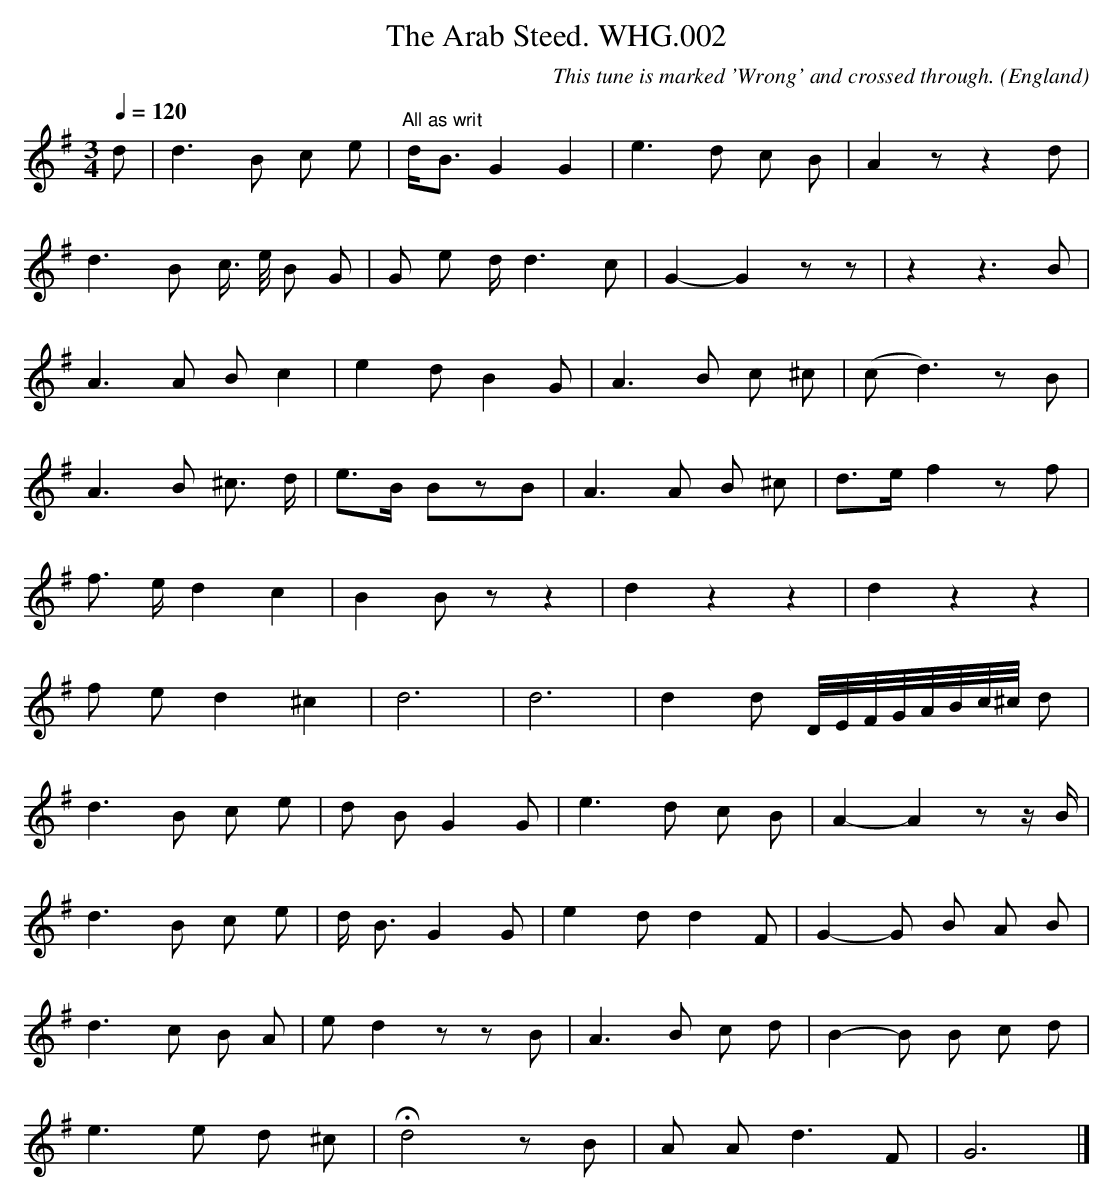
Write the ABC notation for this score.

X:1
T:Arab Steed. WHG.002, The
O:England
C:This tune is marked 'Wrong' and crossed through.
M:3/4
L:1/8
Q:1/4=120
K:G
d|d3 B c e|"^All as writ"d<B G2G2|e3 d c B|A2z z2d|
d3B c3/4 e/4 B G|G e d/ d3c|G2-G2zz|z2z3B|
A3A Bc2|e2d B2G|A3B c ^c|(cd3)zB|
A3B ^c> d|e>B BzB|A3A B ^c|d>e f2zf|
f> e d2c2|B2Bzz2|d2z2z2|d2z2z2|
f e d2^c2|d6|d6|d2d D/4E/4F/4G/4A/4B/4c/4^c/4 d|
d3 B c e|d B G2G|e3 d c B|A2-A2 zz/B/|
d3 B c e|d< B G2G|e2d d2F|G2-G B A B|
d3 c B A|ed2zzB|A3 B c d|B2-B B c d|
e3e d ^c|Hd4zB|A A d3 F|G6|]
